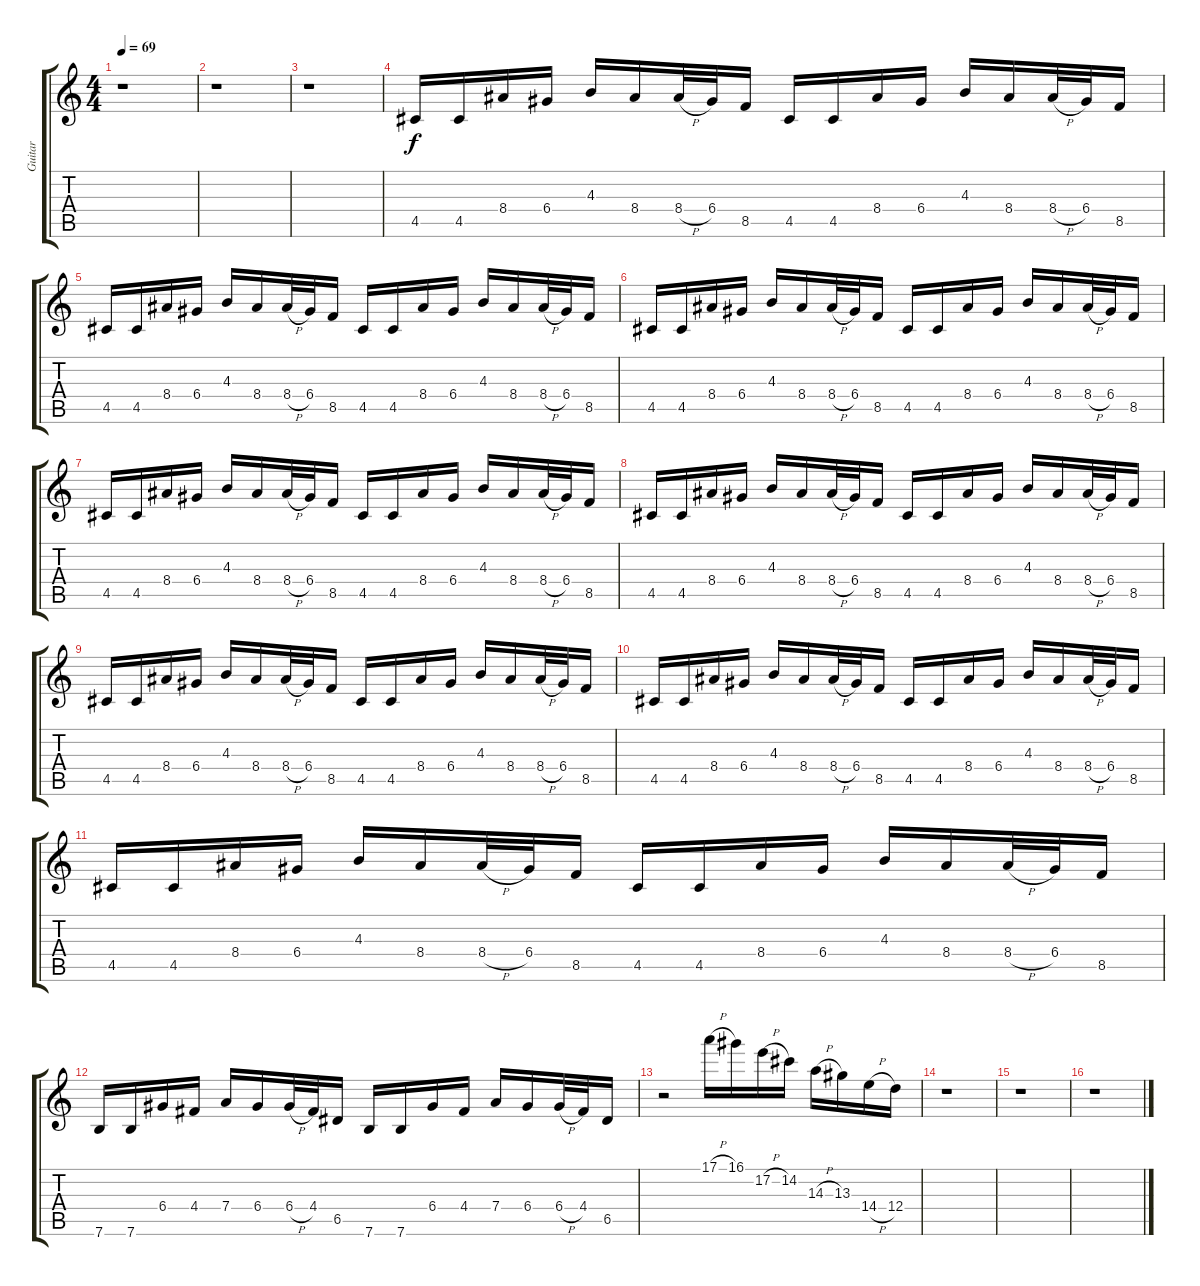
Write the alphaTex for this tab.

\track ("Guitar" "Guitar") {instrument electricguitarjazz}
\staff {score tabs}
\tuning (E4 B3 G3 D3 A2 E2) {hide}
\ts (4 4)
\tempo 69
\clef g2
\ks c
r.1{dy f instrument electricguitarjazz} |
r.1 |
r.1 |
4.5.16 4.5.16 8.4.16 6.4.16 4.3.16 8.4.16 8.4{h}.32 6.4.32 8.5.16 4.5.16 4.5.16 8.4.16 6.4.16 4.3.16 8.4.16 8.4{h}.32 6.4.32 8.5.16 |
4.5.16 4.5.16 8.4.16 6.4.16 4.3.16 8.4.16 8.4{h}.32 6.4.32 8.5.16 4.5.16 4.5.16 8.4.16 6.4.16 4.3.16 8.4.16 8.4{h}.32 6.4.32 8.5.16 |
4.5.16 4.5.16 8.4.16 6.4.16 4.3.16 8.4.16 8.4{h}.32 6.4.32 8.5.16 4.5.16 4.5.16 8.4.16 6.4.16 4.3.16 8.4.16 8.4{h}.32 6.4.32 8.5.16 |
4.5.16 4.5.16 8.4.16 6.4.16 4.3.16 8.4.16 8.4{h}.32 6.4.32 8.5.16 4.5.16 4.5.16 8.4.16 6.4.16 4.3.16 8.4.16 8.4{h}.32 6.4.32 8.5.16 |
4.5.16 4.5.16 8.4.16 6.4.16 4.3.16 8.4.16 8.4{h}.32 6.4.32 8.5.16 4.5.16 4.5.16 8.4.16 6.4.16 4.3.16 8.4.16 8.4{h}.32 6.4.32 8.5.16 |
4.5.16 4.5.16 8.4.16 6.4.16 4.3.16 8.4.16 8.4{h}.32 6.4.32 8.5.16 4.5.16 4.5.16 8.4.16 6.4.16 4.3.16 8.4.16 8.4{h}.32 6.4.32 8.5.16 |
4.5.16 4.5.16 8.4.16 6.4.16 4.3.16 8.4.16 8.4{h}.32 6.4.32 8.5.16 4.5.16 4.5.16 8.4.16 6.4.16 4.3.16 8.4.16 8.4{h}.32 6.4.32 8.5.16 |
4.5.16 4.5.16 8.4.16 6.4.16 4.3.16 8.4.16 8.4{h}.32 6.4.32 8.5.16 4.5.16 4.5.16 8.4.16 6.4.16 4.3.16 8.4.16 8.4{h}.32 6.4.32 8.5.16 |
7.6.16 7.6.16 6.4.16 4.4.16 7.4.16 6.4.16 6.4{h}.32 4.4.32 6.5.16 7.6.16 7.6.16 6.4.16 4.4.16 7.4.16 6.4.16 6.4{h}.32 4.4.32 6.5.16 |
r.2 17.1{h}.16 16.1.16 17.2{h}.16 14.2.16 14.3{h}.16 13.3.16 14.4{h}.16 12.4.16 |
r.1 |
r.1 |
r.1
